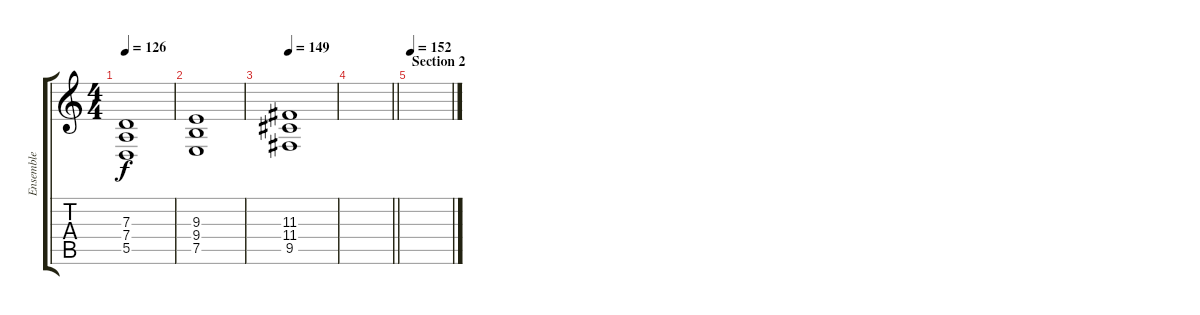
\track ("Ensemble" "Ensemble") {instrument stringensemble1}
\staff {score tabs}
\tuning (E4 B3 G3 D3 A2 E2) {hide}
\ts (4 4)
\tempo 126
\clef g2
\ks c
(7.3 7.4 5.5).1{dy f} |
(9.3 9.4 7.5).1 |
\tempo 149
(11.3 11.4 9.5).1 |
\barLineRight lightlight
|
\section ("" "Section 2")
\tempo 152
